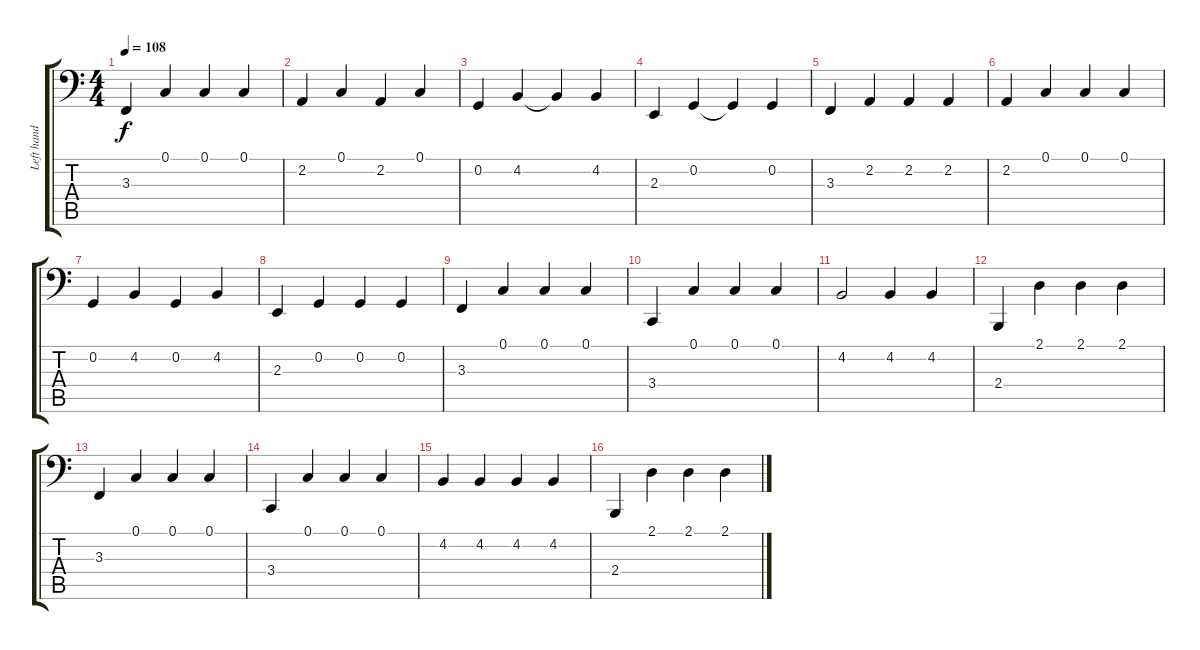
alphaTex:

\track ("Left hand Piano" "Left hand ") {instrument acousticgrandpiano}
\staff {score tabs}
\tuning (C3 G2 D2 A1 E1 B0) {hide}
\ts (4 4)
\tempo 108
\clef f4
\ks c
3.3.4{dy f} 0.1.4 0.1.4 0.1.4 |
2.2.4 0.1.4 2.2.4 0.1.4 |
0.2.4 4.2.4 4.2{t}.4 4.2.4 |
2.3.4 0.2.4 0.2{t}.4 0.2.4 |
3.3.4 2.2.4 2.2.4 2.2.4 |
2.2.4 0.1.4 0.1.4 0.1.4 |
0.2.4 4.2.4 0.2.4 4.2.4 |
2.3.4 0.2.4 0.2.4 0.2.4 |
3.3.4 0.1.4 0.1.4 0.1.4 |
3.4.4 0.1.4 0.1.4 0.1.4 |
4.2.2 4.2.4 4.2.4 |
2.4.4 2.1.4 2.1.4 2.1.4 |
3.3.4 0.1.4 0.1.4 0.1.4 |
3.4.4 0.1.4 0.1.4 0.1.4 |
4.2.4 4.2.4 4.2.4 4.2.4 |
2.4.4 2.1.4 2.1.4 2.1.4
